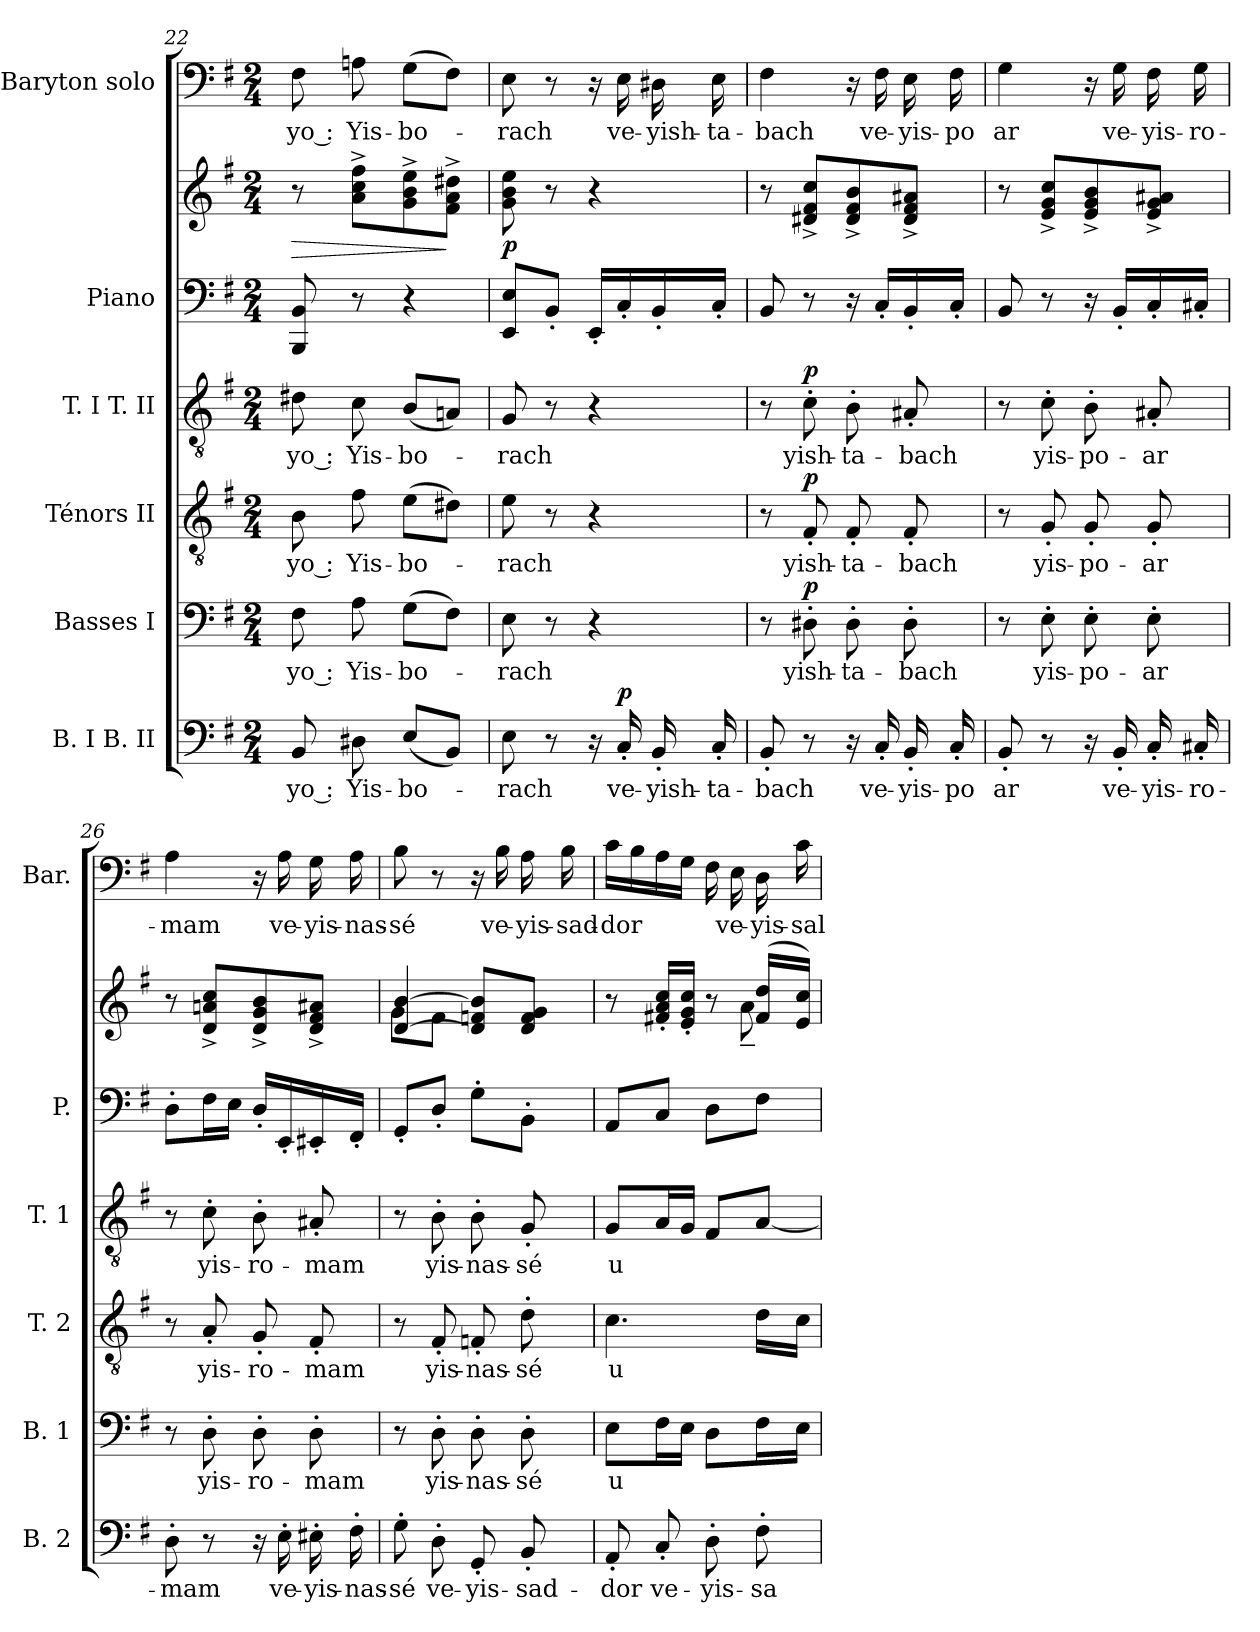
**kern	**text	**dynam	**kern	**text	**dynam	**kern	**text	**dynam	**kern	**text	**dynam	**kern	**kern	**dynam	**kern	**text
*part6	*part6	*part6	*part5	*part5	*part5	*part4	*part4	*part4	*part3	*part3	*part3	*part2	*part2	*part2	*part1	*part1
*staff7	*staff7	*staff7	*staff6	*staff6	*staff6	*staff5	*staff5	*staff5	*staff4	*staff4	*staff4	*staff3	*staff2	*staff2/3	*staff1	*staff1
*I"B. I B. II	*	*	*I"Basses I	*	*	*I"Ténors II	*	*	*I"T. I T. II	*	*	*I"Piano	*	*	*I"Baryton solo	*
*I'B. 2	*	*	*I'B. 1	*	*	*I'T. 2	*	*	*I'T. 1	*	*	*I'P.	*	*	*I'Bar.	*
*clefF4	*	*	*clefF4	*	*	*clefGv2	*	*	*clefGv2	*	*	*clefF4	*clefG2	*	*clefF4	*
*	*	*	*	*	*	*ITrd7c12	*	*	*ITrd7c12	*	*	*	*	*	*	*
*k[f#]	*	*	*k[f#]	*	*	*k[f#]	*	*	*k[f#]	*	*	*k[f#]	*k[f#]	*	*k[f#]	*
*e:	*	*	*e:	*	*	*e:	*	*	*e:	*	*	*e:	*e:	*	*e:	*
*M2/4	*	*	*M2/4	*	*	*M2/4	*	*	*M2/4	*	*	*M2/4	*M2/4	*	*M2/4	*
=22	=22	=22	=22	=22	=22	=22	=22	=22	=22	=22	=22	=22	=22	=22	=22	=22
!	!LO:LY:b:color=#000000	!	!	!	!	!	!	!	!	!	!	!	!	!	!	!
!	!	!	!	!LO:LY:b:color=#000000	!	!	!	!	!	!	!	!	!	!	!	!
!	!	!	!	!	!	!	!LO:LY:b:color=#000000	!	!	!	!	!	!	!	!	!
!	!	!	!	!	!	!	!	!	!	!LO:LY:b:color=#000000	!	!	!	!LO:HP:b	!	!
!	!	!	!	!	!	!	!	!	!	!	!	!	!	!	!	!LO:LY:b:color=#000000
8BBi/	-yo :	.	8F#i\	-yo :	.	8BBi\	-yo :	.	8D#Xi\	-yo :	.	8BBBi/ 8BBi	8r	>	8F#i\	-yo :
!	!LO:LY:b:color=#000000	!	!	!	!	!	!	!	!	!	!	!	!	!	!	!
!	!	!	!	!LO:LY:b:color=#000000	!	!	!	!	!	!	!	!	!	!	!	!
!	!	!	!	!	!	!	!LO:LY:b:color=#000000	!	!	!	!	!	!	!	!	!
!	!	!	!	!	!	!	!	!	!	!LO:LY:b:color=#000000	!	!	!	!	!	!
!	!	!	!	!	!	!	!	!	!	!	!	!	!	!	!	!LO:LY:b:color=#000000
8D#Xi\	Yis-	.	8Ai\	Yis-	.	8F#i\	Yis-	.	8Ci\	Yis-	.	8r	8ai\^ 8cci^ 8ff#i^L	.	8Ani\	Yis-
!	!LO:LY:b:color=#000000	!	!	!	!	!	!	!	!	!	!	!	!	!	!	!
!	!	!	!	!LO:LY:b:color=#000000	!	!	!	!	!	!	!	!	!	!	!	!
!	!	!	!	!	!	!	!LO:LY:b:color=#000000	!	!	!	!	!	!	!	!	!
!	!	!	!	!	!	!	!	!	!	!LO:LY:b:color=#000000	!	!	!	!	!	!
!	!	!	!	!	!	!	!	!	!	!	!	!	!	!	!	!LO:LY:b:color=#000000
(8Ei/L	-bo-	.	(8Gi\L	-bo-	.	(8Ei\L	-bo-	.	(8BBi/L	-bo-	.	4r	8gi\^ 8bi^ 8eei^	.	(8Gi\L	-bo-
8BBi/J)	.	.	8F#i\J)	.	.	8D#Xi\J)	.	.	8AAni/J)	.	.	.	8f#i\^ 8ai^ 8dd#Xi^J	]	8F#i\J)	.
!!LO:LB:g=z
=23	=23	=23	=23	=23	=23	=23	=23	=23	=23	=23	=23	=23	=23	=23	=23	=23
!	!LO:LY:b:color=#000000	!	!	!	!	!	!	!	!	!	!	!	!	!	!	!
!	!	!	!	!LO:LY:b:color=#000000	!	!	!	!	!	!	!	!	!	!	!	!
!	!	!	!	!	!	!	!LO:LY:b:color=#000000	!	!	!	!	!	!	!	!	!
!	!	!	!	!	!	!	!	!	!	!LO:LY:b:color=#000000	!	!	!	!	!	!
!	!	!	!	!	!	!	!	!	!	!	!	!	!	!	!	!LO:LY:b:color=#000000
8Ei\	-rach	.	8Ei\	-rach	.	8Ei\	-rach	.	8GGi/	-rach	.	8EEi/ 8EiL	8gi\ 8bi 8eei	p	8Ei\	-rach
8r	.	.	8r	.	.	8r	.	.	8r	.	.	8BB'i/J	8r	.	8r	.
16r	.	.	4r	.	.	4r	.	.	4r	.	.	16EE'i/LL	4r	.	16r	.
!	!LO:LY:b:color=#000000	!	!	!	!	!	!	!	!	!	!	!	!	!	!	!
!	!	!	!	!	!	!	!	!	!	!	!	!	!	!	!	!LO:LY:b:color=#000000
16C'i/	ve-	p	.	.	.	.	.	.	.	.	.	16C'i/	.	.	16Ei\	ve-
!	!LO:LY:b:color=#000000	!	!	!	!	!	!	!	!	!	!	!	!	!	!	!
!	!	!	!	!	!	!	!	!	!	!	!	!	!	!	!	!LO:LY:b:color=#000000
16BB'i/	-yish-	.	.	.	.	.	.	.	.	.	.	16BB'i/	.	.	16D#Xi\	-yish-
!	!LO:LY:b:color=#000000	!	!	!	!	!	!	!	!	!	!	!	!	!	!	!
!	!	!	!	!	!	!	!	!	!	!	!	!	!	!	!	!LO:LY:b:color=#000000
16C'i/	-ta-	.	.	.	.	.	.	.	.	.	.	16C'i/JJ	.	.	16Ei\	-ta-
=24	=24	=24	=24	=24	=24	=24	=24	=24	=24	=24	=24	=24	=24	=24	=24	=24
!	!LO:LY:b:color=#000000	!	!	!	!	!	!	!	!	!	!	!	!	!	!	!
!	!	!	!	!	!	!	!	!	!	!	!	!	!	!	!	!LO:LY:b:color=#000000
8BB'i/	-bach	.	8r	.	.	8r	.	.	8r	.	.	8BBi/	8r	.	4F#i\	-bach
!	!	!	!	!LO:LY:b:color=#000000	!	!	!	!	!	!	!	!	!	!	!	!
!	!	!	!	!	!	!	!LO:LY:b:color=#000000	!	!	!	!	!	!	!	!	!
!	!	!	!	!	!	!	!	!	!	!LO:LY:b:color=#000000	!	!	!	!	!	!
8r	.	.	8D#X'i\	yish-	p	8FF#'i/	yish-	p	8C'i\	yish-	p	8r	8d#Xi/^ 8f#i^ 8cci^L	.	.	.
!	!	!	!	!LO:LY:b:color=#000000	!	!	!	!	!	!	!	!	!	!	!	!
!	!	!	!	!	!	!	!LO:LY:b:color=#000000	!	!	!	!	!	!	!	!	!
!	!	!	!	!	!	!	!	!	!	!LO:LY:b:color=#000000	!	!	!	!	!	!
16r	.	.	8D#'i\	-ta-	.	8FF#'i/	-ta-	.	8BB'i\	-ta-	.	16r	8d#i/^ 8f#i^ 8bi^	.	16r	.
!	!LO:LY:b:color=#000000	!	!	!	!	!	!	!	!	!	!	!	!	!	!	!
!	!	!	!	!	!	!	!	!	!	!	!	!	!	!	!	!LO:LY:b:color=#000000
16C'i/	ve-	.	.	.	.	.	.	.	.	.	.	16C'i/LL	.	.	16F#i\	ve-
!	!LO:LY:b:color=#000000	!	!	!	!	!	!	!	!	!	!	!	!	!	!	!
!	!	!	!	!LO:LY:b:color=#000000	!	!	!	!	!	!	!	!	!	!	!	!
!	!	!	!	!	!	!	!LO:LY:b:color=#000000	!	!	!	!	!	!	!	!	!
!	!	!	!	!	!	!	!	!	!	!LO:LY:b:color=#000000	!	!	!	!	!	!
!	!	!	!	!	!	!	!	!	!	!	!	!	!	!	!	!LO:LY:b:color=#000000
16BB'i/	-yis-	.	8D#'i\	-bach	.	8FF#'i/	-bach	.	8AA#X'i/	-bach	.	16BB'i/	8d#i/^ 8f#i^ 8a#Xi^J	.	16Ei\	-yis-
!	!LO:LY:b:color=#000000	!	!	!	!	!	!	!	!	!	!	!	!	!	!	!
!	!	!	!	!	!	!	!	!	!	!	!	!	!	!	!	!LO:LY:b:color=#000000
16C'i/	-po	.	.	.	.	.	.	.	.	.	.	16C'i/JJ	.	.	16F#i\	-po
=25	=25	=25	=25	=25	=25	=25	=25	=25	=25	=25	=25	=25	=25	=25	=25	=25
!	!LO:LY:b:color=#000000	!	!	!	!	!	!	!	!	!	!	!	!	!	!	!
!	!	!	!	!	!	!	!	!	!	!	!	!	!	!	!	!LO:LY:b:color=#000000
8BB'i/	ar	.	8r	.	.	8r	.	.	8r	.	.	8BBi/	8r	.	4Gi\	ar
!	!	!	!	!LO:LY:b:color=#000000	!	!	!	!	!	!	!	!	!	!	!	!
!	!	!	!	!	!	!	!LO:LY:b:color=#000000	!	!	!	!	!	!	!	!	!
!	!	!	!	!	!	!	!	!	!	!LO:LY:b:color=#000000	!	!	!	!	!	!
8r	.	.	8E'i\	yis-	.	8GG'i/	yis-	.	8C'i\	yis-	.	8r	8ei/^ 8gi^ 8cci^L	.	.	.
!	!	!	!	!LO:LY:b:color=#000000	!	!	!	!	!	!	!	!	!	!	!	!
!	!	!	!	!	!	!	!LO:LY:b:color=#000000	!	!	!	!	!	!	!	!	!
!	!	!	!	!	!	!	!	!	!	!LO:LY:b:color=#000000	!	!	!	!	!	!
16r	.	.	8E'i\	-po-	.	8GG'i/	-po-	.	8BB'i\	-po-	.	16r	8ei/^ 8gi^ 8bi^	.	16r	.
!	!LO:LY:b:color=#000000	!	!	!	!	!	!	!	!	!	!	!	!	!	!	!
!	!	!	!	!	!	!	!	!	!	!	!	!	!	!	!	!LO:LY:b:color=#000000
16BB'i/	ve-	.	.	.	.	.	.	.	.	.	.	16BB'i/LL	.	.	16Gi\	ve-
!	!LO:LY:b:color=#000000	!	!	!	!	!	!	!	!	!	!	!	!	!	!	!
!	!	!	!	!LO:LY:b:color=#000000	!	!	!	!	!	!	!	!	!	!	!	!
!	!	!	!	!	!	!	!LO:LY:b:color=#000000	!	!	!	!	!	!	!	!	!
!	!	!	!	!	!	!	!	!	!	!LO:LY:b:color=#000000	!	!	!	!	!	!
!	!	!	!	!	!	!	!	!	!	!	!	!	!	!	!	!LO:LY:b:color=#000000
16C'i/	-yis-	.	8E'i\	-ar	.	8GG'i/	-ar	.	8AA#X'i/	-ar	.	16C'i/	8ei/^ 8gi^ 8a#Xi^J	.	16F#i\	-yis-
!	!LO:LY:b:color=#000000	!	!	!	!	!	!	!	!	!	!	!	!	!	!	!
!	!	!	!	!	!	!	!	!	!	!	!	!	!	!	!	!LO:LY:b:color=#000000
16C#X'i/	-ro-	.	.	.	.	.	.	.	.	.	.	16C#X'i/JJ	.	.	16Gi\	-ro-
=26	=26	=26	=26	=26	=26	=26	=26	=26	=26	=26	=26	=26	=26	=26	=26	=26
!	!LO:LY:b:color=#000000	!	!	!	!	!	!	!	!	!	!	!	!	!	!	!
!	!	!	!	!	!	!	!	!	!	!	!	!	!	!	!	!LO:LY:b:color=#000000
8D'i\	-mam	.	8r	.	.	8r	.	.	8r	.	.	8D'i\L	8r	.	4Ai\	-mam
!	!	!	!	!LO:LY:b:color=#000000	!	!	!	!	!	!	!	!	!	!	!	!
!	!	!	!	!	!	!	!LO:LY:b:color=#000000	!	!	!	!	!	!	!	!	!
!	!	!	!	!	!	!	!	!	!	!LO:LY:b:color=#000000	!	!	!	!	!	!
8r	.	.	8D'i\	yis-	.	8AA'i/	yis-	.	8C'i\	yis-	.	16F#i\L	8di/^ 8ani^ 8cci^L	.	.	.
.	.	.	.	.	.	.	.	.	.	.	.	16Ei\JJ	.	.	.	.
!	!	!	!	!LO:LY:b:color=#000000	!	!	!	!	!	!	!	!	!	!	!	!
!	!	!	!	!	!	!	!LO:LY:b:color=#000000	!	!	!	!	!	!	!	!	!
!	!	!	!	!	!	!	!	!	!	!LO:LY:b:color=#000000	!	!	!	!	!	!
16r	.	.	8D'i\	-ro-	.	8GG'i/	-ro-	.	8BB'i\	-ro-	.	16D'i/LL	8di/^ 8gi^ 8bi^	.	16r	.
!	!LO:LY:b:color=#000000	!	!	!	!	!	!	!	!	!	!	!	!	!	!	!
!	!	!	!	!	!	!	!	!	!	!	!	!	!	!	!	!LO:LY:b:color=#000000
16E'i\	ve-	.	.	.	.	.	.	.	.	.	.	16EE'i/	.	.	16Ai\	ve-
!	!LO:LY:b:color=#000000	!	!	!	!	!	!	!	!	!	!	!	!	!	!	!
!	!	!	!	!LO:LY:b:color=#000000	!	!	!	!	!	!	!	!	!	!	!	!
!	!	!	!	!	!	!	!LO:LY:b:color=#000000	!	!	!	!	!	!	!	!	!
!	!	!	!	!	!	!	!	!	!	!LO:LY:b:color=#000000	!	!	!	!	!	!
!	!	!	!	!	!	!	!	!	!	!	!	!	!	!	!	!LO:LY:b:color=#000000
16E#X'i\	-yis-	.	8D'i\	-mam	.	8FF#'i/	-mam	.	8AA#X'i/	-mam	.	16EE#X'i/	8di/^ 8f#i^ 8a#Xi^J	.	16Gi\	-yis-
!	!LO:LY:b:color=#000000	!	!	!	!	!	!	!	!	!	!	!	!	!	!	!
!	!	!	!	!	!	!	!	!	!	!	!	!	!	!	!	!LO:LY:b:color=#000000
16F#'i\	-nas-	.	.	.	.	.	.	.	.	.	.	16FF#'i/JJ	.	.	16Ai\	-nas-
=27	=27	=27	=27	=27	=27	=27	=27	=27	=27	=27	=27	=27	=27	=27	=27	=27
!	!LO:LY:b:color=#000000	!	!	!	!	!	!	!	!	!	!	!	!	!	!	!
*	*	*	*	*	*	*	*	*	*	*	*	*	*^	*	*	*
!	!	!	!	!	!	!	!	!	!	!	!	!	!	!	!	!	!LO:LY:b:color=#000000
8G'i\	-sé	.	8r	.	.	8r	.	.	8r	.	.	8GG'i/L	[<4di/ [>4bi	8gi\L	.	8Bi\	-sé
!	!LO:LY:b:color=#000000	!	!	!	!	!	!	!	!	!	!	!	!	!	!	!	!
!	!	!	!	!LO:LY:b:color=#000000	!	!	!	!	!	!	!	!	!	!	!	!	!
!	!	!	!	!	!	!	!LO:LY:b:color=#000000	!	!	!	!	!	!	!	!	!	!
!	!	!	!	!	!	!	!	!	!	!LO:LY:b:color=#000000	!	!	!	!	!	!	!
8D'i\	ve-	.	8D'i\	yis-	.	8FF#'i/	yis-	.	8BB'i\	yis-	.	8D'i/J	.	8f#i\J	.	8r	.
!	!LO:LY:b:color=#000000	!	!	!	!	!	!	!	!	!	!	!	!	!	!	!	!
!	!	!	!	!LO:LY:b:color=#000000	!	!	!	!	!	!	!	!	!	!	!	!	!
!	!	!	!	!	!	!	!LO:LY:b:color=#000000	!	!	!	!	!	!	!	!	!	!
!	!	!	!	!	!	!	!	!	!	!LO:LY:b:color=#000000	!	!	!	!	!	!	!
8GG'i/	-yis-	.	8D'i\	-nas-	.	8FFn'i/	-nas-	.	8BB'i\	-nas-	.	8G'i\L	8di/] 8fni 8bi]L	8ryy	.	16r	.
!	!	!	!	!	!	!	!	!	!	!	!	!	!	!	!	!	!LO:LY:b:color=#000000
.	.	.	.	.	.	.	.	.	.	.	.	.	.	.	.	16Bi\	ve-
!	!LO:LY:b:color=#000000	!	!	!	!	!	!	!	!	!	!	!	!	!	!	!	!
!	!	!	!	!LO:LY:b:color=#000000	!	!	!	!	!	!	!	!	!	!	!	!	!
!	!	!	!	!	!	!	!LO:LY:b:color=#000000	!	!	!	!	!	!	!	!	!	!
!	!	!	!	!	!	!	!	!	!	!LO:LY:b:color=#000000	!	!	!	!	!	!	!
!	!	!	!	!	!	!	!	!	!	!	!	!	!	!	!	!	!LO:LY:b:color=#000000
8BB'i/	-sad-	.	8D'i\	-sé	.	8D'i\	-sé	.	8GG'i/	-sé	.	8BB'i\J	8di/ 8fi 8giJ	8ryy	.	16Ai\	-yis-
!	!	!	!	!	!	!	!	!	!	!	!	!	!	!	!	!	!LO:LY:b:color=#000000
.	.	.	.	.	.	.	.	.	.	.	.	.	.	.	.	16Bi\	-sad-
!!LO:PB:g=z
=28	=28	=28	=28	=28	=28	=28	=28	=28	=28	=28	=28	=28	=28	=28	=28	=28	=28
!	!LO:LY:b:color=#000000	!	!	!	!	!	!	!	!	!	!	!	!	!	!	!	!
!	!	!	!	!LO:LY:b:color=#000000	!	!	!	!	!	!	!	!	!	!	!	!	!
!	!	!	!	!	!	!	!LO:LY:b:color=#000000	!	!	!	!	!	!	!	!	!	!
!	!	!	!	!	!	!	!	!	!	!LO:LY:b:color=#000000	!	!	!	!	!	!	!
!	!	!	!	!	!	!	!	!	!	!	!	!	!	!	!	!	!LO:LY:b:color=#000000
8AA'i/	-dor	.	8Ei\L	u	.	4.Ci\	u	.	8GGi/L	u	.	8AAi/L	8r	4ryy	.	16ci\LL	-dor
.	.	.	.	.	.	.	.	.	.	.	.	.	.	.	.	16Bi\	.
!	!LO:LY:b:color=#000000	!	!	!	!	!	!	!	!	!	!	!	!	!	!	!	!
8C'i/	ve-	.	16F#i\L	.	.	.	.	.	16AAi/L	.	.	8Ci/J	16f#Xi/' 16ai' 16cci'LL	.	.	16Ai\	.
.	.	.	16Ei\JJ	.	.	.	.	.	16GGi/JJ	.	.	.	16ei/' 16gi' 16cci'JJ	.	.	16Gi\JJ	.
!	!LO:LY:b:color=#000000	!	!	!	!	!	!	!	!	!	!	!	!	!	!	!	!
8D'i\	-yis-	.	8Di\L	.	.	.	.	.	8FF#i/L	.	.	8Di\L	8r	8ryy	.	16F#i\	.
!	!	!	!	!	!	!	!	!	!	!	!	!	!	!	!	!	!LO:LY:b:color=#000000
.	.	.	.	.	.	.	.	.	.	.	.	.	.	.	.	16Ei\	ve-
!	!LO:LY:b:color=#000000	!	!	!	!	!	!	!	!	!	!	!	!	!	!	!	!
!	!	!	!	!	!	!	!	!	!	!	!	!	!	!	!	!	!LO:LY:b:color=#000000
8F#'i\	-sa-	.	16F#i\L	.	.	16Di\LL	.	.	[<8AAi/J	.	.	8F#i\J	(16f#i/ 16ddiLL	8a~i\	.	16Di\	-yis-
!	!	!	!	!	!	!	!	!	!	!	!	!	!	!	!	!	!LO:LY:b:color=#000000
.	.	.	16Ei\JJ	.	.	16Ci\JJ	.	.	.	.	.	.	16ei/ 16cciJJ)	.	.	16ci\	-sal-
*	*	*	*	*	*	*	*	*	*	*	*	*	*v	*v	*	*	*
=	=	=	=	=	=	=	=	=	=	=	=	=	=	=	=	=
*-	*-	*-	*-	*-	*-	*-	*-	*-	*-	*-	*-	*-	*-	*-	*-	*-
